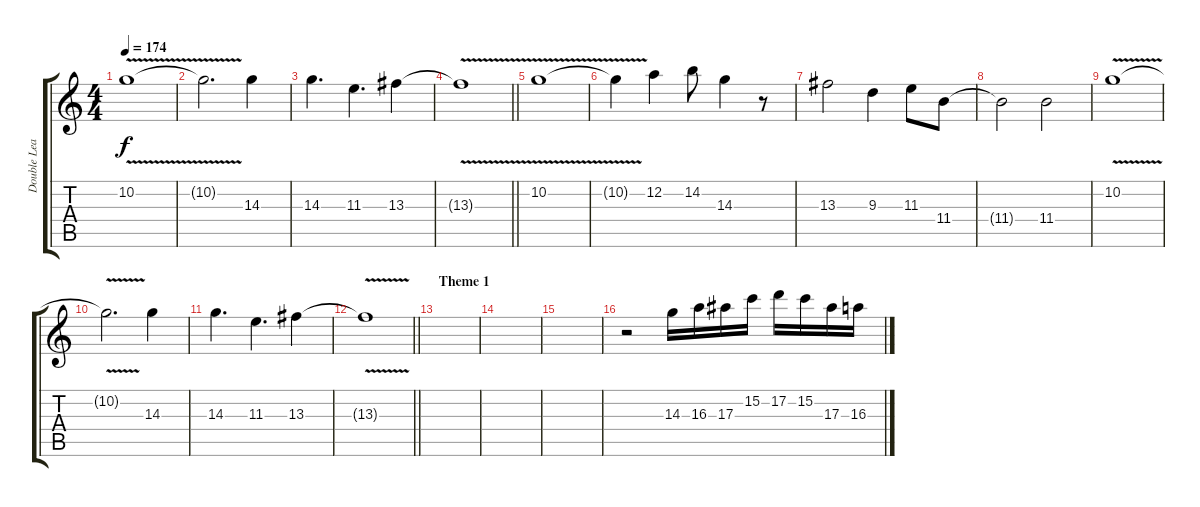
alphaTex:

\track ("Double Lead" "Double Lea") {instrument overdrivenguitar}
\staff {score tabs}
\tuning (D4 A3 F3 C3 G2 D2) {hide}
\ts (4 4)
\tempo 174
\clef g2
\ks c
10.2{v}.1{dy f} |
10.2{t}.2{d} 14.3.4 |
14.3.4{d} 11.3.4{d} 13.3.4 |
\barLineRight lightlight
13.3{v t}.1 |
10.2{v}.1 |
10.2{t}.4 12.2.4 14.2.8 14.3.4 r.8 |
13.3.2 9.3.4 11.3.8 11.4.8 |
11.4{t}.2 11.4.2 |
10.2{v}.1 |
10.2{t}.2{d} 14.3.4 |
14.3.4{d} 11.3.4{d} 13.3.4 |
\barLineRight lightlight
13.3{v t}.1 |
\section ("" "Theme 1")
|
|
|
r.2 14.3.16 16.3.16 17.3.16 15.2.16 17.2.16 15.2.16 17.3.16 16.3.16
